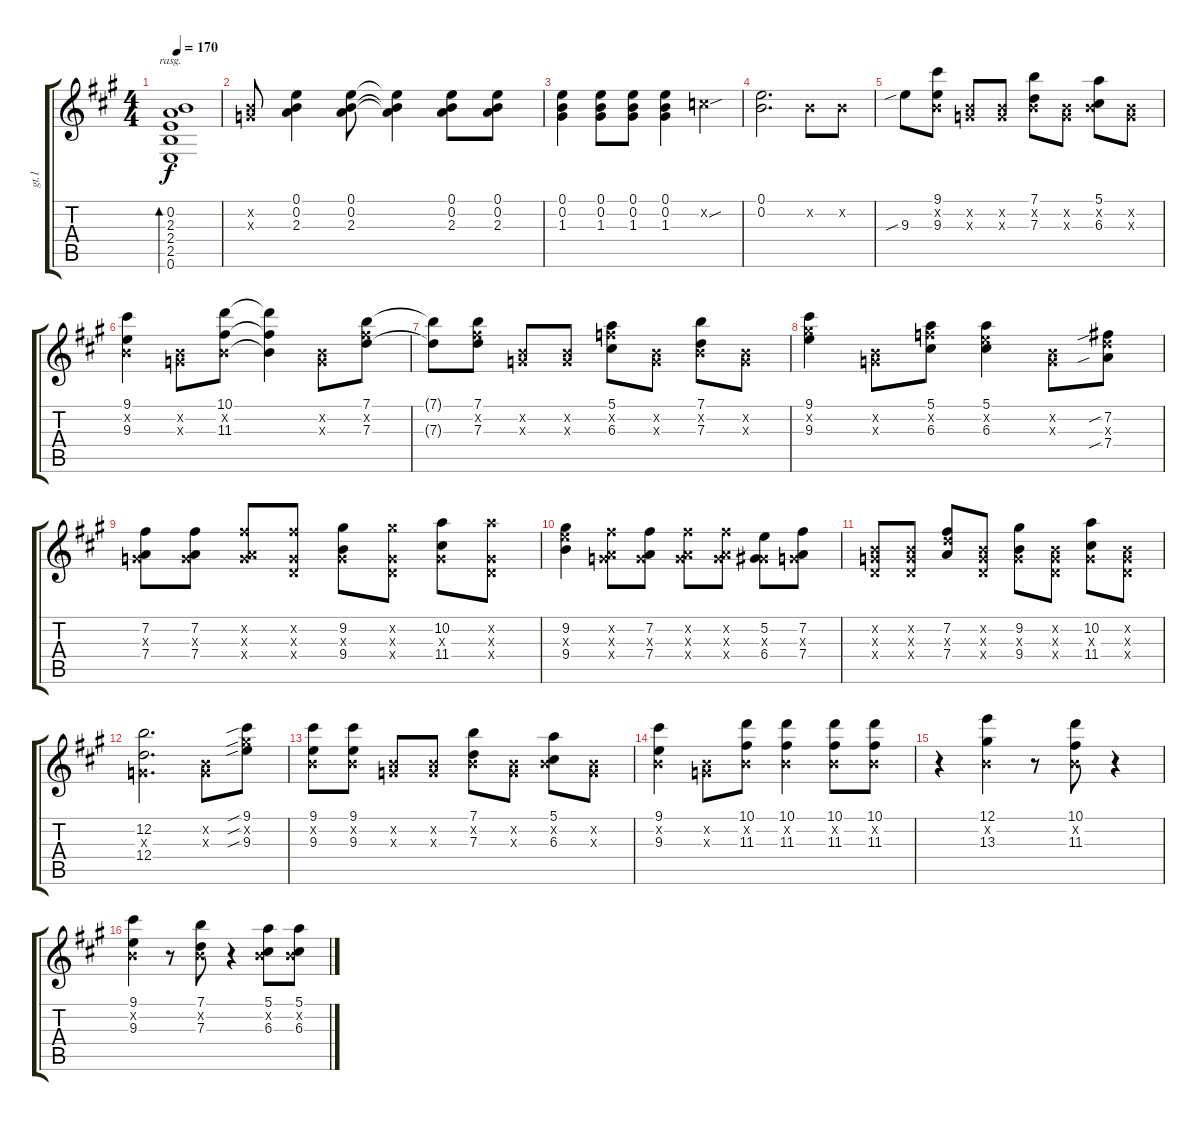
\track ("gt.1" "gt.1") {instrument overdrivenguitar}
\staff {score tabs}
\tuning (E4 B3 G3 D3 A2 E2) {hide}
\ts (4 4)
\tempo 170
\clef g2
\ks a
(0.2 2.3 2.4 2.5 0.6).1{bd 240 rasg ii dy f} |
(0.2{x} 0.3{x}).8 (0.1 0.2 2.3).4 (0.1 0.2 2.3).8 (0.1{t} 0.2{t} 2.3{t}).4 (0.1 0.2 2.3).8 (0.1 0.2 2.3).8 |
(0.1 0.2 1.3).4 (0.1 0.2 1.3).8 (0.1 0.2 1.3).8 (0.1 0.2 1.3).4 1.2{sou x}.4 |
(0.1 0.2).2{d} 0.2{x}.8 0.2{x}.8 |
9.3{sib}.8 (9.1 0.2{x} 9.3).8 (0.2{x} 0.3{x}).8 (0.2{x} 0.3{x}).8 (7.1 0.2{x} 7.3).8 (0.2{x} 0.3{x}).8 (5.1 0.2{x} 6.3).8 (0.2{x} 0.3{x}).8 |
(9.1 0.2{x} 9.3).4 (0.2{x} 0.3{x}).8 (10.1 0.2{x} 11.3).8 (10.1{t} 0.2{t} 11.3{t}).4 (0.2{x} 0.3{x}).8 (7.1 7.2{x} 7.3).8 |
(7.1{t} 7.3{t}).8 (7.1 7.2{x} 7.3).8 (0.2{x} 0.3{x}).8 (0.2{x} 0.3{x}).8 (5.1 6.2{x} 6.3).8 (0.2{x} 0.3{x}).8 (7.1 0.2{x} 7.3).8 (0.2{x} 0.3{x}).8 |
(9.1 9.2{x} 9.3).4 (0.2{x} 0.3{x}).8 (5.1 6.2{x} 6.3).8 (5.1 5.2{x} 6.3).4 (0.2{x} 0.3{x}).8 (7.2{sib} 7.3{x} 7.4{sib}).8 |
(7.2 0.3{x} 7.4).8 (7.2 0.3{x} 7.4).8 (7.2{x} 0.3{x} 7.4{x}).8 (7.2{x} 0.3{x} 0.4{x}).8 (9.2 0.3{x} 9.4).8 (9.2{x} 0.3{x} 0.4{x}).8 (10.2 0.3{x} 11.4).8 (10.2{x} 0.3{x} 0.4{x}).8 |
(9.2 9.3{x} 9.4).4 (7.2{x} 0.3{x} 7.4{x}).8 (7.2 0.3{x} 7.4).8 (7.2{x} 0.3{x} 7.4{x}).8 (7.2{x} 0.3{x} 7.4{x}).8 (5.2 0.3{x} 6.4).8 (7.2 0.3{x} 7.4).8 |
(0.2{x} 0.3{x} 0.4{x}).8 (0.2{x} 0.3{x} 0.4{x}).8 (7.2 7.3{x} 7.4).8 (0.2{x} 0.3{x} 0.4{x}).8 (9.2 0.3{x} 9.4).8 (0.2{x} 0.3{x} 0.4{x}).8 (10.2 0.3{x} 11.4).8 (0.2{x} 0.3{x} 0.4{x}).8 |
(12.2 0.3{x} 12.4).2{d} (0.2{x} 0.3{x}).8 (9.1{sib} 9.2{sib x} 9.3{sib}).8 |
(9.1 0.2{x} 9.3).8 (9.1 0.2{x} 9.3).8 (0.2{x} 0.3{x}).8 (0.2{x} 0.3{x}).8 (7.1 0.2{x} 7.3).8 (0.2{x} 0.3{x}).8 (5.1 0.2{x} 6.3).8 (0.2{x} 0.3{x}).8 |
(9.1 0.2{x} 9.3).4 (0.2{x} 0.3{x}).8 (10.1 0.2{x} 11.3).8 (10.1 0.2{x} 11.3).4 (10.1 0.2{x} 11.3).8 (10.1 0.2{x} 11.3).8 |
r.4 (12.1 0.2{x} 13.3).4 r.8 (10.1 0.2{x} 11.3).8 r.4 |
(9.1 0.2{x} 9.3).4 r.8 (7.1 0.2{x} 7.3).8 r.4 (5.1 0.2{x} 6.3).8 (5.1 0.2{x} 6.3).8
